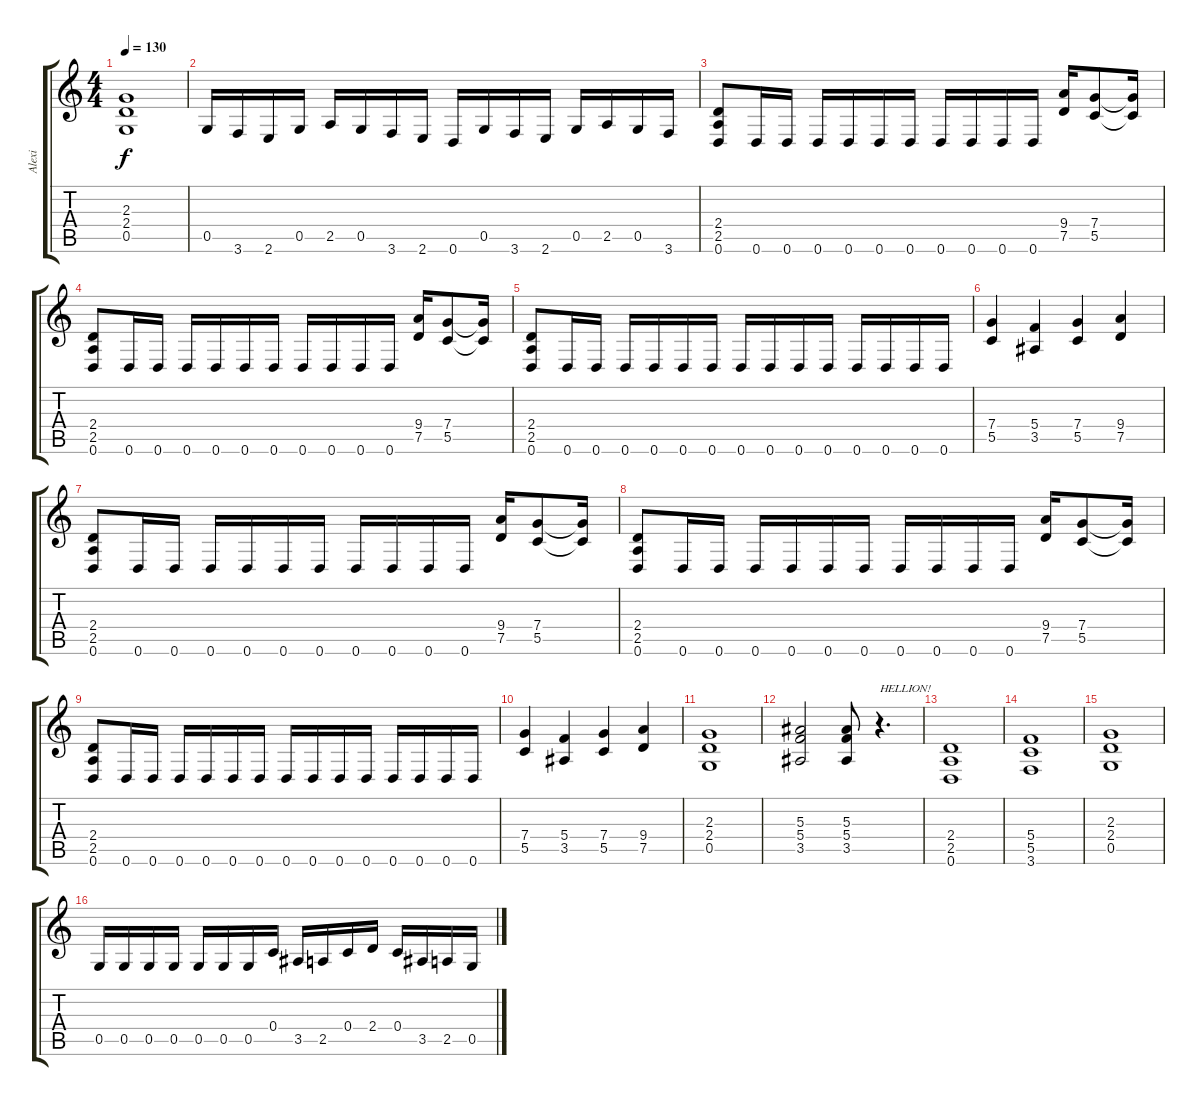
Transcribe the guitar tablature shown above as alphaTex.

\track ("Alexi" "Alexi") {instrument distortionguitar}
\staff {score tabs}
\tuning (D4 A3 F3 C3 G2 D2) {hide}
\ts (4 4)
\tempo 130
\clef g2
\ks c
(2.3 2.4 0.5).1{dy f} |
0.5.16 3.6.16 2.6.16 0.5.16 2.5.16 0.5.16 3.6.16 2.6.16 0.6.16 0.5.16 3.6.16 2.6.16 0.5.16 2.5.16 0.5.16 3.6.16 |
(2.4 2.5 0.6).8 0.6.16 0.6.16 0.6.16 0.6.16 0.6.16 0.6.16 0.6.16 0.6.16 0.6.16 0.6.16 (9.4 7.5).16 (7.4 5.5).8 (7.4{t} 5.5{t}).16 |
(2.4 2.5 0.6).8 0.6.16 0.6.16 0.6.16 0.6.16 0.6.16 0.6.16 0.6.16 0.6.16 0.6.16 0.6.16 (9.4 7.5).16 (7.4 5.5).8 (7.4{t} 5.5{t}).16 |
(2.4 2.5 0.6).8 0.6.16 0.6.16 0.6.16 0.6.16 0.6.16 0.6.16 0.6.16 0.6.16 0.6.16 0.6.16 0.6.16 0.6.16 0.6.16 0.6.16 |
(7.4 5.5).4 (5.4 3.5).4 (7.4 5.5).4 (9.4 7.5).4 |
(2.4 2.5 0.6).8 0.6.16 0.6.16 0.6.16 0.6.16 0.6.16 0.6.16 0.6.16 0.6.16 0.6.16 0.6.16 (9.4 7.5).16 (7.4 5.5).8 (7.4{t} 5.5{t}).16 |
(2.4 2.5 0.6).8 0.6.16 0.6.16 0.6.16 0.6.16 0.6.16 0.6.16 0.6.16 0.6.16 0.6.16 0.6.16 (9.4 7.5).16 (7.4 5.5).8 (7.4{t} 5.5{t}).16 |
(2.4 2.5 0.6).8 0.6.16 0.6.16 0.6.16 0.6.16 0.6.16 0.6.16 0.6.16 0.6.16 0.6.16 0.6.16 0.6.16 0.6.16 0.6.16 0.6.16 |
(7.4 5.5).4 (5.4 3.5).4 (7.4 5.5).4 (9.4 7.5).4 |
(2.3 2.4 0.5).1 |
(5.3 5.4 3.5).2 (5.3 5.4 3.5).8 r.4{d txt "HELLION!"} |
(2.4 2.5 0.6).1 |
(5.4 5.5 3.6).1 |
(2.3 2.4 0.5).1 |
0.5.16 0.5.16 0.5.16 0.5.16 0.5.16 0.5.16 0.5.16 0.4.16 3.5.16 2.5.16 0.4.16 2.4.16 0.4.16 3.5.16 2.5.16 0.5.16
